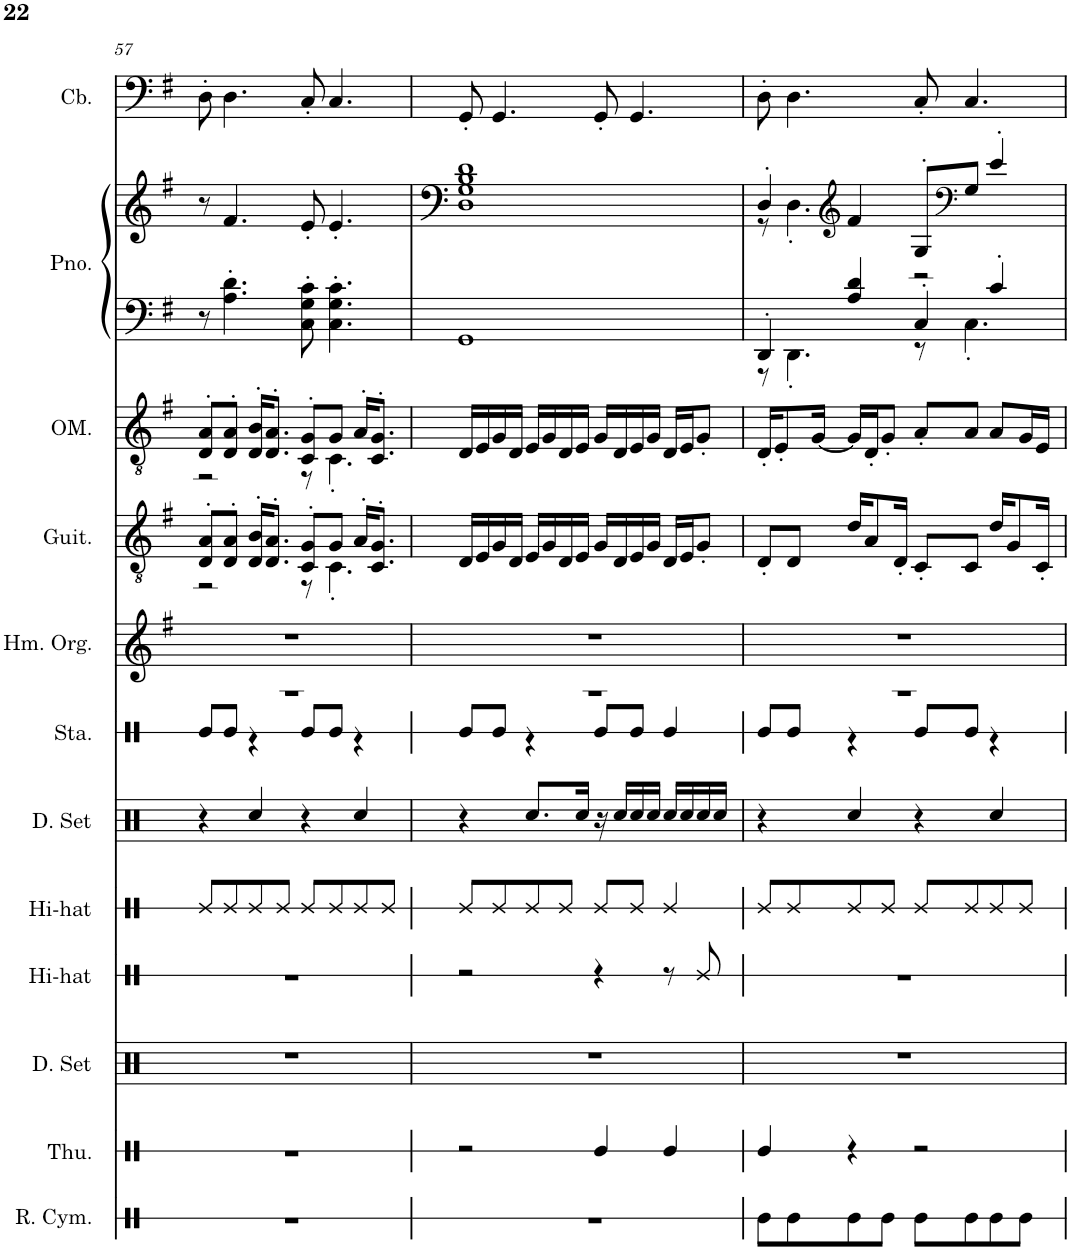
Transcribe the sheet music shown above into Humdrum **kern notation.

**kern	**kern	**kern	**kern	**kern	**kern	**kern	**kern	**kern	**kern	**kern	**kern	**kern
*part12	*part11	*part10	*part9	*part8	*part7	*part6	*part5	*part4	*part3	*part2	*part2	*part1
*staff13	*staff12	*staff11	*staff10	*staff9	*staff8	*staff7	*staff6	*staff5	*staff4	*staff3	*staff2	*staff1
*I"Ride Cymbal, RIDE CYMB	*I"Thundersheet, CRASH CYM	*I"Drumset, RIM SHOT	*I"Hi-hat, OPEN HIHA	*I"Hi-hat, CLOSED H.	*I"Drumset, SNARE DRU	*I"Stamp, BASS DRUM	*I"Hammond Organ, ORGAN 3	*I"Classical Guitar, NYLON GTR	*I"Octave Mandolin, STEEL GTR	*I"Piano, A.PIANO 2	*	*I"Contrabass, ACOU BASS
*I'R. Cym.	*I'Thu.	*I'D. Set	*I'Hi-hat	*I'Hi-hat	*I'D. Set	*I'Sta.	*I'Hm. Org.	*I'Guit.	*I'OM.	*I'Pno.	*	*I'Cb.
!!LO:PB:g=z
*clefX	*clefX	*clefX	*clefX	*clefX	*clefX	*clefX	*clefG2	*clefGv2	*clefGv2	*clefG2	*clefG2	*clefF4
*	*	*	*	*	*	*	*	*	*	*	*	*Trd7c12
*k[]	*k[]	*k[]	*k[]	*k[]	*k[]	*k[]	*k[f#]	*k[f#]	*k[f#]	*k[f#]	*k[f#]	*k[f#]
*M4/4	*M4/4	*M4/4	*M4/4	*M4/4	*M4/4	*M4/4	*M4/4	*M4/4	*M4/4	*M4/4	*M4/4	*M4/4
=57	=57	=57	=57	=57	=57	=57	=57	=57	=57	=57	=57	=57
*	*	*	*	*	*	*^	*	*^	*^	*	*	*
1r	1r	1r	1r	8Re/L	4r	1r	8Re/L	1r	8D/' 8A/'L	2r	8D/' 8A/'L	2r	8r	8r	8D'\
.	.	.	.	8Re/	.	.	8Re/J	.	8D/' 8A/'J	.	8D/' 8A/'J	.	4.A\' 4.d\'	4.f#/	4.D\
.	.	.	.	8Re/	4Rcc/	.	4r	.	16D/' 16B/'KL	.	16D/' 16B/'KL	.	.	.	.
.	.	.	.	.	.	.	.	.	8.D/' 8.A/'J	.	8.D/' 8.A/'J	.	.	.	.
.	.	.	.	8Re/J	.	.	.	.	.	.	.	.	.	.	.
.	.	.	.	8Re/L	4r	.	8Re/L	.	8C/' 8G/'L	8r	8C/' 8G/'L	8r	8C\' 8G\' 8c\'	8e'/	8C'/
.	.	.	.	8Re/	.	.	8Re/J	.	8G/J	4.C'\	8G/J	4.C'\	4.C\' 4.G\' 4.c\'	4.e'/	4.C/
.	.	.	.	8Re/	4Rcc/	.	4r	.	16A'/KL	.	16A'/KL	.	.	.	.
.	.	.	.	.	.	.	.	.	8.C/' 8.G/'J	.	8.C/' 8.G/'J	.	.	.	.
.	.	.	.	8Re/J	.	.	.	.	.	.	.	.	.	.	.
*	*	*	*	*	*	*	*	*	*v	*v	*	*	*	*	*
*	*	*	*	*	*	*	*	*	*	*v	*v	*	*	*
=58	=58	=58	=58	=58	=58	=58	=58	=58	=58	=58	=58	=58	=58
1r	2r	1r	2r	8Re/L	4r	1r	8Re/L	1r	16D/LL	16D/LL	1GG	1D 1G 1B 1d	8GG'/
.	.	.	.	.	.	.	.	.	16E/	16E/	.	.	.
.	.	.	.	8Re/	.	.	8Re/J	.	16G/	16G/	.	.	4.GG/
.	.	.	.	.	.	.	.	.	16D/JJ	16D/JJ	.	.	.
.	.	.	.	8Re/	8.Rcc/L	.	4r	.	16E/LL	16E/LL	.	.	.
.	.	.	.	.	.	.	.	.	16G/	16G/	.	.	.
.	.	.	.	8Re/J	.	.	.	.	16D/	16D/	.	.	.
.	.	.	.	.	16Rcc/Jk	.	.	.	16E/JJ	16E/JJ	.	.	.
.	4Re/	.	4r	8Re/L	16r	.	8Re/L	.	16G/LL	16G/LL	.	.	8GG'/
.	.	.	.	.	16Rcc/LL	.	.	.	16D/	16D/	.	.	.
.	.	.	.	8Re/J	16Rcc/	.	8Re/J	.	16E/	16E/	.	.	4.GG/
.	.	.	.	.	16Rcc/JJ	.	.	.	16G/JJ	16G/JJ	.	.	.
.	4Re/	.	8r	4Re/	16Rcc/LL	.	4Re/	.	16D/LL	16D/LL	.	.	.
.	.	.	.	.	16Rcc/	.	.	.	16E/J	16E/J	.	.	.
.	.	.	8Re/	.	16Rcc/	.	.	.	8G'/J	8G'/J	.	.	.
.	.	.	.	.	16Rcc/JJ	.	.	.	.	.	.	.	.
=59	=59	=59	=59	=59	=59	=59	=59	=59	=59	=59	=59	=59	=59
*	*	*	*	*	*	*	*	*	*	*	*^	*^	*
8Re\L	4Re/	1r	1r	8Re/L	4r	1r	8Re/L	1r	8D'/L	16D'/KL	4DD'/	8r	4D'/	8r	8D'\
.	.	.	.	.	.	.	.	.	.	8E'/	.	.	.	.	.
8Re\	.	.	.	8Re/	.	.	8Re/J	.	8D/J	.	.	4.DD'\	.	4.D'\	4.D\
.	.	.	.	.	.	.	.	.	.	[16G/Jk	.	.	.	.	.
*	*	*	*	*	*	*	*	*	*	*	*	*	*clefG2	*	*
8Re\	4r	.	.	8Re/	4Rcc/	.	4r	.	16d/KL	16G/LL]	4A/ 4d/	.	4f#/	.	.
.	.	.	.	.	.	.	.	.	8A/	16D'/J	.	.	.	.	.
8Re\J	.	.	.	8Re/J	.	.	.	.	.	8G'/J	.	.	.	.	.
.	.	.	.	.	.	.	.	.	16D'/Jk	.	.	.	.	.	.
8Re\L	2r	.	.	8Re/L	4r	.	8Re/L	.	8C'/L	8A'/L	4C'/	8r	8G'/L	2r	8C'/
*	*	*	*	*	*	*	*	*	*	*	*	*	*clefF4	*	*
8Re\	.	.	.	8Re/	.	.	8Re/J	.	8C/J	8A/J	.	4.C'\	8G/J	.	4.C/
8Re\	.	.	.	8Re/	4Rcc/	.	4r	.	16d/KL	8A/L	4c'/	.	4e'/	.	.
.	.	.	.	.	.	.	.	.	8G/	.	.	.	.	.	.
8Re\J	.	.	.	8Re/J	.	.	.	.	.	16G/L	.	.	.	.	.
.	.	.	.	.	.	.	.	.	16C'/Jk	16E/JJ	.	.	.	.	.
*	*	*	*	*	*	*	*	*	*	*	*v	*v	*	*	*
*	*	*	*	*	*	*v	*v	*	*	*	*	*v	*v	*
=	=	=	=	=	=	=	=	=	=	=	=	=
*-	*-	*-	*-	*-	*-	*-	*-	*-	*-	*-	*-	*-
